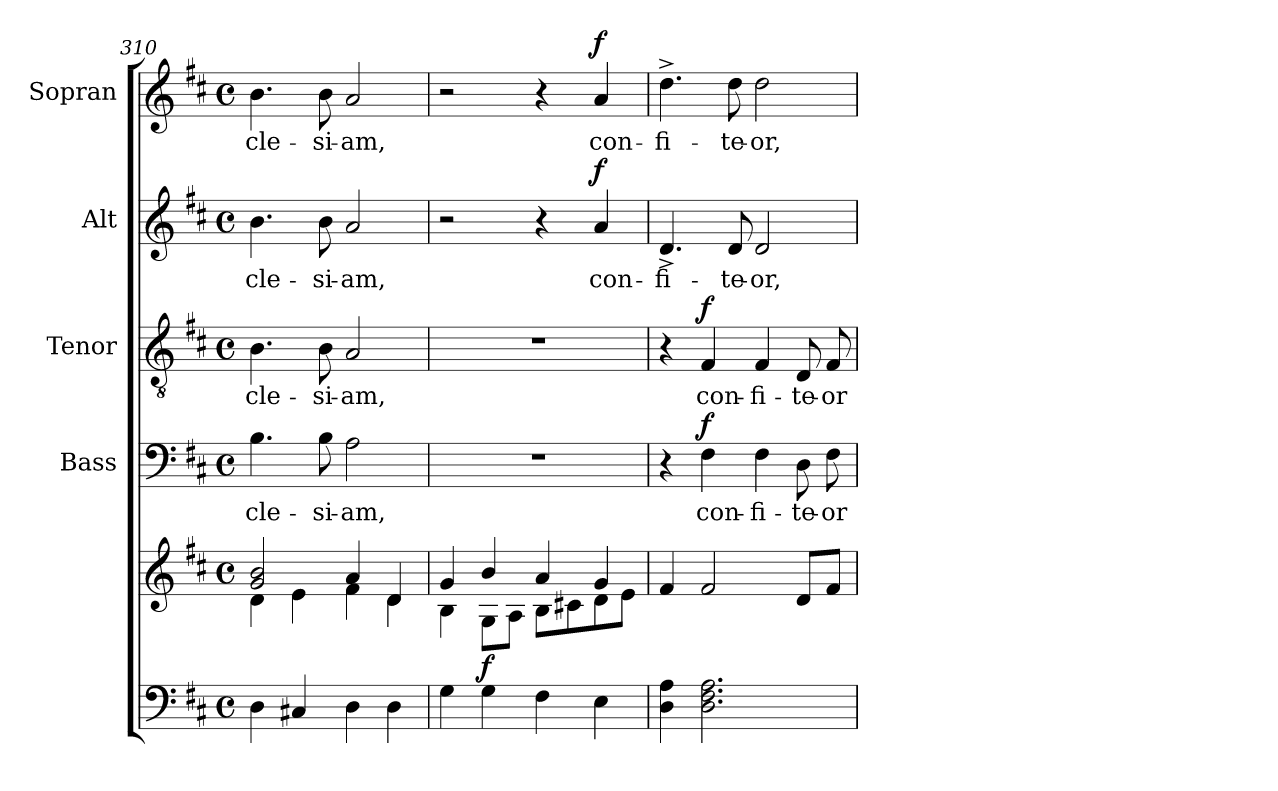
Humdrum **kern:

**kern	**kern	**dynam	**kern	**text	**dynam	**kern	**text	**dynam	**kern	**text	**dynam	**kern	**text	**dynam
*part5	*part5	*part5	*part4	*part4	*part4	*part3	*part3	*part3	*part2	*part2	*part2	*part1	*part1	*part1
*staff6	*staff5	*staff5/6	*staff4	*staff4	*staff4	*staff3	*staff3	*staff3	*staff2	*staff2	*staff2	*staff1	*staff1	*staff1
*	*	*	*I"Bass	*	*	*I"Tenor	*	*	*I"Alt	*	*	*I"Sopran	*	*
*	*	*	*I'B.	*	*	*I'T.	*	*	*I'A.	*	*	*I'S.	*	*
*clefF4	*clefG2	*	*clefF4	*	*	*clefGv2	*	*	*clefG2	*	*	*clefG2	*	*
*k[f#c#]	*k[f#c#]	*	*k[f#c#]	*	*	*k[f#c#]	*	*	*k[f#c#]	*	*	*k[f#c#]	*	*
*D:	*D:	*	*D:	*	*	*D:	*	*	*D:	*	*	*D:	*	*
*M4/4	*M4/4	*	*M4/4	*	*	*M4/4	*	*	*M4/4	*	*	*M4/4	*	*
*met(c)	*met(c)	*	*met(c)	*	*	*met(c)	*	*	*met(c)	*	*	*met(c)	*	*
=310	=310	=310	=310	=310	=310	=310	=310	=310	=310	=310	=310	=310	=310	=310
*	*^	*	*	*	*	*	*	*	*	*	*	*	*	*
!	!	!	!	!	!LO:LY:b	!	!	!LO:LY:b	!	!	!LO:LY:b	!	!	!LO:LY:b	!
4D\	2g/ 2b/	4d\	.	4.B\	-cle-	.	4.B\	-cle-	.	4.b\	-cle-	.	4.b\	-cle-	.
4C#X/	.	4e\	.	.	.	.	.	.	.	.	.	.	.	.	.
!	!	!	!	!	!LO:LY:b	!	!	!LO:LY:b	!	!	!LO:LY:b	!	!	!LO:LY:b	!
.	.	.	.	8B\	-si-	.	8B\	-si-	.	8b\	-si-	.	8b\	-si-	.
!	!	!	!	!	!LO:LY:b	!	!	!LO:LY:b	!	!	!LO:LY:b	!	!	!LO:LY:b	!
4D\	4a/	4f#\	.	2A\	-am,	.	2A/	-am,	.	2a/	-am,	.	2a/	-am,	.
4D\	4d/	4d\	.	.	.	.	.	.	.	.	.	.	.	.	.
=311	=311	=311	=311	=311	=311	=311	=311	=311	=311	=311	=311	=311	=311	=311	=311
4G\	4g/	4B\	.	1r	.	.	1r	.	.	2r	.	.	2r	.	.
!	!	!	!LO:DY:b	!	!	!	!	!	!	!	!	!	!	!	!
4G\	4b/	8G\L	f	.	.	.	.	.	.	.	.	.	.	.	.
.	.	8A\J	.	.	.	.	.	.	.	.	.	.	.	.	.
4F#\	4a/	8B\L	.	.	.	.	.	.	.	4r	.	.	4r	.	.
.	.	8c#X\	.	.	.	.	.	.	.	.	.	.	.	.	.
!	!	!	!	!	!	!	!	!	!	!	!LO:LY:b	!LO:DY:a	!	!LO:LY:b	!LO:DY:a
4E\	4g/	8d\	.	.	.	.	.	.	.	4a/	con-	f	4a/	con-	f
.	.	8e\J	.	.	.	.	.	.	.	.	.	.	.	.	.
=312	=312	=312	=312	=312	=312	=312	=312	=312	=312	=312	=312	=312	=312	=312	=312
!	!	!	!	!	!	!	!	!	!	!	!LO:LY:b	!	!	!LO:LY:b	!
*	*v	*v	*	*	*	*	*	*	*	*	*	*	*	*	*
4D\ 4A\	4f#/	.	4r	.	.	4r	.	.	4.d^>/	-fi-	.	4.dd^>\	-fi-	.
!	!	!	!	!LO:LY:b	!LO:DY:a	!	!LO:LY:b	!LO:DY:a	!	!	!	!	!	!
2.D\ 2.F#\ 2.A\	2f#/	.	4F#\	con-	f	4F#/	con-	f	.	.	.	.	.	.
!	!	!	!	!	!	!	!	!	!	!LO:LY:b	!	!	!LO:LY:b	!
.	.	.	.	.	.	.	.	.	8d/	-te-	.	8dd\	-te-	.
!	!	!	!	!LO:LY:b	!	!	!LO:LY:b	!	!	!LO:LY:b	!	!	!LO:LY:b	!
.	.	.	4F#\	-fi-	.	4F#/	-fi-	.	2d/	-or,	.	2dd\	-or,	.
!	!	!	!	!LO:LY:b	!	!	!LO:LY:b	!	!	!	!	!	!	!
.	8d/L	.	8D\	-te-	.	8D/	-te-	.	.	.	.	.	.	.
!	!	!	!	!LO:LY:b	!	!	!LO:LY:b	!	!	!	!	!	!	!
.	8f#/J	.	8F#\	-or	.	8F#/	-or	.	.	.	.	.	.	.
=	=	=	=	=	=	=	=	=	=	=	=	=	=	=
*-	*-	*-	*-	*-	*-	*-	*-	*-	*-	*-	*-	*-	*-	*-
